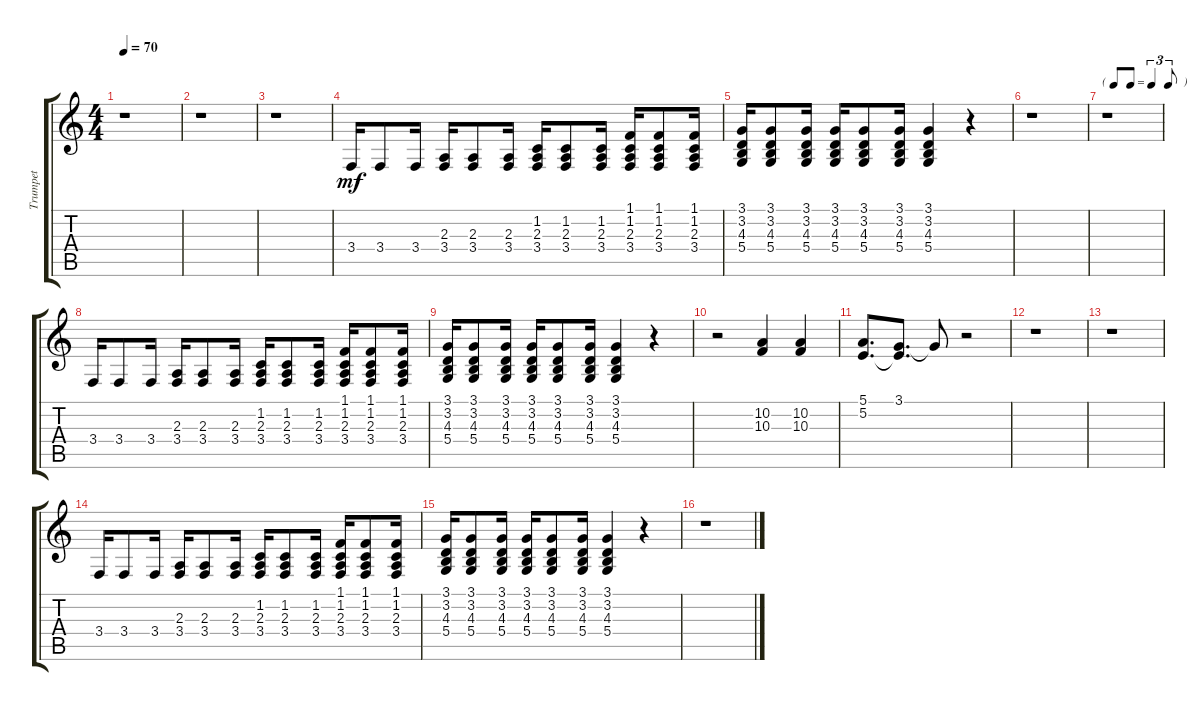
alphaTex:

\track ("Trumpet" "Trumpet") {instrument trumpet}
\staff {score tabs}
\tuning (E4 B3 G3 D3 A2 E2) {hide}
\ts (4 4)
\tempo 70
\clef g2
\ks c
r.1{dy mf instrument trumpet} |
r.1 |
r.1 |
3.4.16 3.4.8 3.4.16 (2.3 3.4).16 (2.3 3.4).8 (2.3 3.4).16 (1.2 2.3 3.4).16 (1.2 2.3 3.4).8 (1.2 2.3 3.4).16 (1.1 1.2 2.3 3.4).16 (1.1 1.2 2.3 3.4).8 (1.1 1.2 2.3 3.4).16 |
(3.1 3.2 4.3 5.4).16 (3.1 3.2 4.3 5.4).8 (3.1 3.2 4.3 5.4).16 (3.1 3.2 4.3 5.4).16 (3.1 3.2 4.3 5.4).8 (3.1 3.2 4.3 5.4).16 (3.1 3.2 4.3 5.4).4 r.4 |
r.1 |
\tf triplet8th
r.1 |
3.4.16 3.4.8 3.4.16 (2.3 3.4).16 (2.3 3.4).8 (2.3 3.4).16 (1.2 2.3 3.4).16 (1.2 2.3 3.4).8 (1.2 2.3 3.4).16 (1.1 1.2 2.3 3.4).16 (1.1 1.2 2.3 3.4).8 (1.1 1.2 2.3 3.4).16 |
(3.1 3.2 4.3 5.4).16 (3.1 3.2 4.3 5.4).8 (3.1 3.2 4.3 5.4).16 (3.1 3.2 4.3 5.4).16 (3.1 3.2 4.3 5.4).8 (3.1 3.2 4.3 5.4).16 (3.1 3.2 4.3 5.4).4 r.4 |
r.2 (10.2 10.3).4 (10.2 10.3).4 |
(5.1 5.2).8{d} (3.1 5.2{t}).8{d} 3.1{t}.8 r.2 |
r.1 |
r.1 |
3.4.16 3.4.8 3.4.16 (2.3 3.4).16 (2.3 3.4).8 (2.3 3.4).16 (1.2 2.3 3.4).16 (1.2 2.3 3.4).8 (1.2 2.3 3.4).16 (1.1 1.2 2.3 3.4).16 (1.1 1.2 2.3 3.4).8 (1.1 1.2 2.3 3.4).16 |
(3.1 3.2 4.3 5.4).16 (3.1 3.2 4.3 5.4).8 (3.1 3.2 4.3 5.4).16 (3.1 3.2 4.3 5.4).16 (3.1 3.2 4.3 5.4).8 (3.1 3.2 4.3 5.4).16 (3.1 3.2 4.3 5.4).4 r.4 |
r.1
